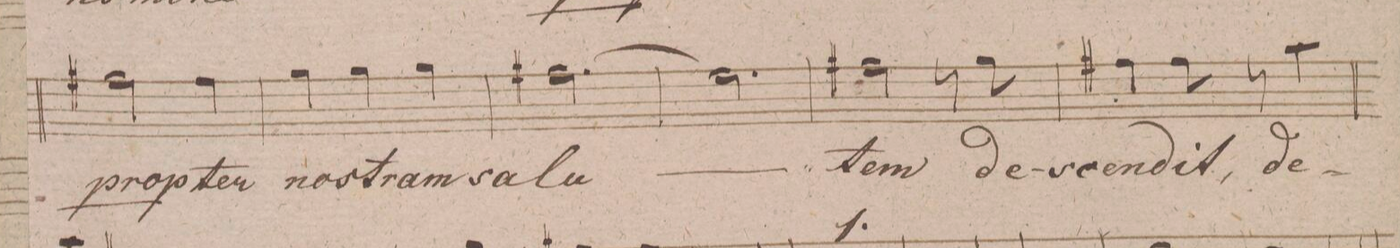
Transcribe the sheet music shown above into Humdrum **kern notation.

**kern	**text	**dynam
*I"Alto.	*	*
*clefC3	*	*
*k[f#]	*	*
*M3/4	*	*
2g#X\	prop-	.
4g#\	-ter	.
=79	=79	=79
4a\	no-	.
4a\	-stram	.
4a\	sa-	.
=80	=80	=80
(>2.g#X\	-lu-	.
=81	=81	=81
2.f#\)	.	.
=82	=82	=82
2g#X\	-tem,	.
8r	.	.
*8\right	*	*
8a\	de-	.
=83	=83	=83
4g#X\	-scen-	.
8g#\	-dit,	.
8r	.	.
*4\left	*	*
4b\	de-	.
=84	=84	=84
*-	*-	*-
